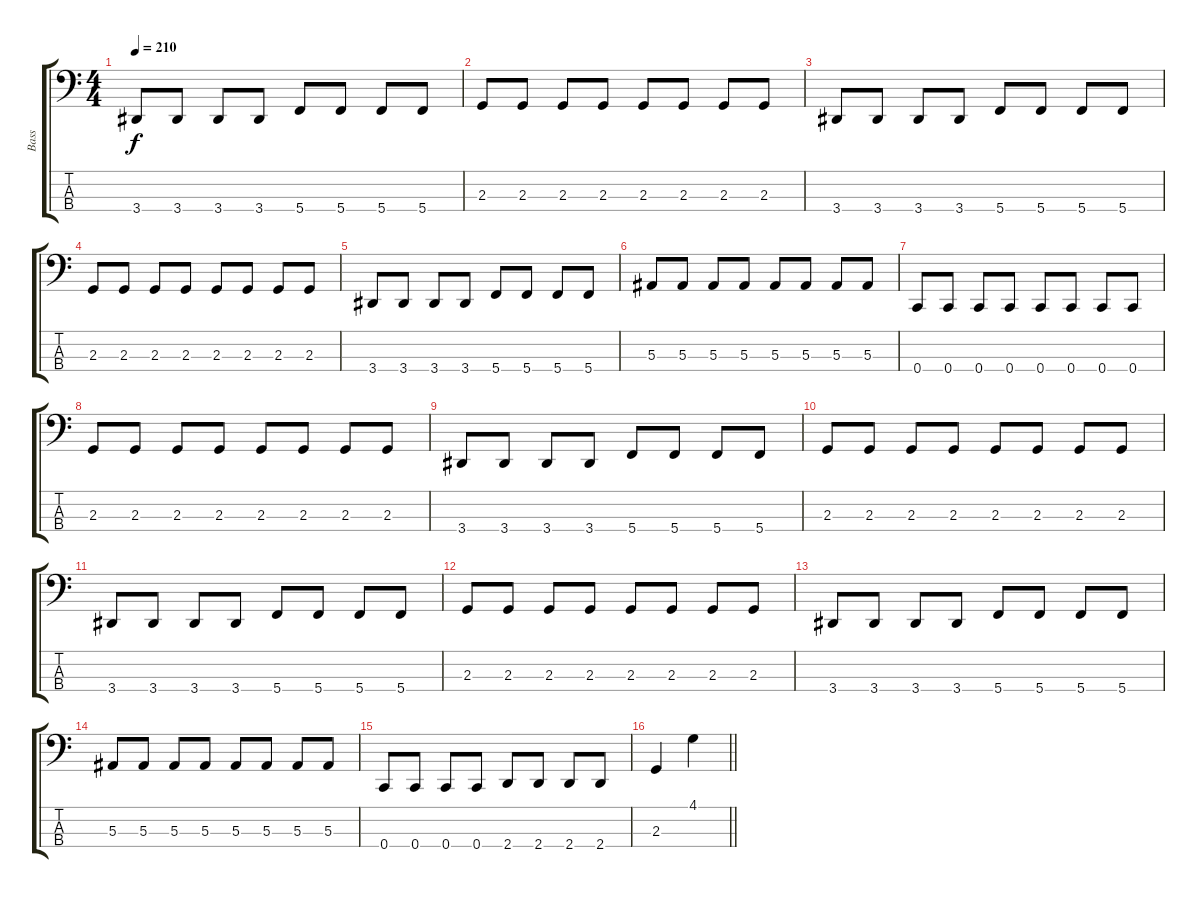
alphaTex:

\track ("Bass" "Bass") {instrument electricbasspick}
\staff {score tabs}
\tuning (Eb2 Bb1 F1 C1) {hide}
\ts (4 4)
\tempo 210
\clef f4
\ks c
3.4.8{dy f} 3.4.8 3.4.8 3.4.8 5.4.8 5.4.8 5.4.8 5.4.8 |
2.3.8 2.3.8 2.3.8 2.3.8 2.3.8 2.3.8 2.3.8 2.3.8 |
3.4.8 3.4.8 3.4.8 3.4.8 5.4.8 5.4.8 5.4.8 5.4.8 |
2.3.8 2.3.8 2.3.8 2.3.8 2.3.8 2.3.8 2.3.8 2.3.8 |
3.4.8 3.4.8 3.4.8 3.4.8 5.4.8 5.4.8 5.4.8 5.4.8 |
5.3.8 5.3.8 5.3.8 5.3.8 5.3.8 5.3.8 5.3.8 5.3.8 |
0.4.8 0.4.8 0.4.8 0.4.8 0.4.8 0.4.8 0.4.8 0.4.8 |
2.3.8 2.3.8 2.3.8 2.3.8 2.3.8 2.3.8 2.3.8 2.3.8 |
3.4.8 3.4.8 3.4.8 3.4.8 5.4.8 5.4.8 5.4.8 5.4.8 |
2.3.8 2.3.8 2.3.8 2.3.8 2.3.8 2.3.8 2.3.8 2.3.8 |
3.4.8 3.4.8 3.4.8 3.4.8 5.4.8 5.4.8 5.4.8 5.4.8 |
2.3.8 2.3.8 2.3.8 2.3.8 2.3.8 2.3.8 2.3.8 2.3.8 |
3.4.8 3.4.8 3.4.8 3.4.8 5.4.8 5.4.8 5.4.8 5.4.8 |
5.3.8 5.3.8 5.3.8 5.3.8 5.3.8 5.3.8 5.3.8 5.3.8 |
0.4.8 0.4.8 0.4.8 0.4.8 2.4.8 2.4.8 2.4.8 2.4.8 |
\barLineRight lightlight
2.3.4 4.1.4
